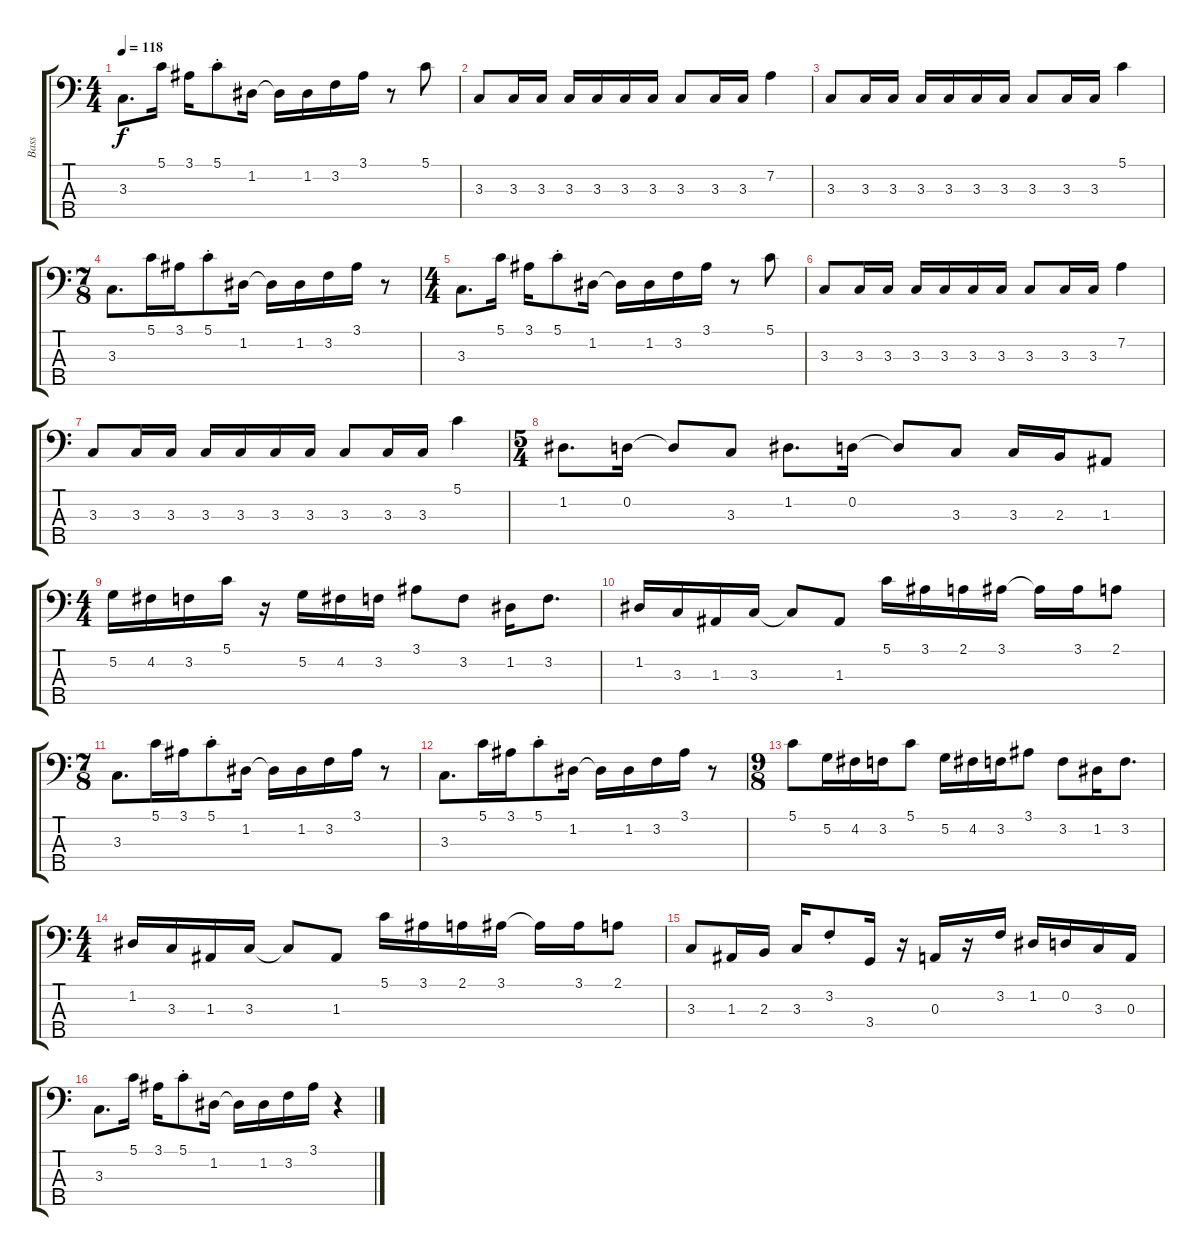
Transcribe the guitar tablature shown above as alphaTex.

\track ("Bass" "Bass") {instrument electricbassfinger}
\staff {score tabs}
\tuning (G2 D2 A1 E1 B0) {hide}
\ts (4 4)
\tempo 118
\clef f4
\ks c
3.3.8{d dy f} 5.1.16 3.1.16 5.1{st}.8 1.2.16 1.2{t}.16 1.2.16 3.2.16 3.1.16 r.8 5.1.8 |
3.3.8 3.3.16 3.3.16 3.3.16 3.3.16 3.3.16 3.3.16 3.3.8 3.3.16 3.3.16 7.2.4 |
3.3.8 3.3.16 3.3.16 3.3.16 3.3.16 3.3.16 3.3.16 3.3.8 3.3.16 3.3.16 5.1.4 |
\ts (7 8)
3.3.8{d} 5.1.16 3.1.16 5.1{st}.8 1.2.16 1.2{t}.16 1.2.16 3.2.16 3.1.16 r.8 |
\ts (4 4)
3.3.8{d} 5.1.16 3.1.16 5.1{st}.8 1.2.16 1.2{t}.16 1.2.16 3.2.16 3.1.16 r.8 5.1.8 |
3.3.8 3.3.16 3.3.16 3.3.16 3.3.16 3.3.16 3.3.16 3.3.8 3.3.16 3.3.16 7.2.4 |
3.3.8 3.3.16 3.3.16 3.3.16 3.3.16 3.3.16 3.3.16 3.3.8 3.3.16 3.3.16 5.1.4 |
\ts (5 4)
1.2.8{d} 0.2.16 0.2{t}.8 3.3.8 1.2.8{d} 0.2.16 0.2{t}.8 3.3.8 3.3.16 2.3.16 1.3.8 |
\ts (4 4)
5.2.16 4.2.16 3.2.16 5.1.16 r.16 5.2.16 4.2.16 3.2.16 3.1.8 3.2.8 1.2.16 3.2.8{d} |
1.2.16 3.3.16 1.3.16 3.3.16 3.3{t}.8 1.3.8 5.1.16 3.1.16 2.1.16 3.1.16 3.1{t}.16 3.1.16 2.1.8 |
\ts (7 8)
3.3.8{d} 5.1.16 3.1.16 5.1{st}.8 1.2.16 1.2{t}.16 1.2.16 3.2.16 3.1.16 r.8 |
3.3.8{d} 5.1.16 3.1.16 5.1{st}.8 1.2.16 1.2{t}.16 1.2.16 3.2.16 3.1.16 r.8 |
\ts (9 8)
5.1.8 5.2.16 4.2.16 3.2.16 5.1.8 5.2.16 4.2.16 3.2.16 3.1.8 3.2.8 1.2.16 3.2.8{d} |
\ts (4 4)
1.2.16 3.3.16 1.3.16 3.3.16 3.3{t}.8 1.3.8 5.1.16 3.1.16 2.1.16 3.1.16 3.1{t}.16 3.1.16 2.1.8 |
3.3.8 1.3.16 2.3.16 3.3.16 3.2{st}.8 3.4.16 r.16 0.3.16 r.16 3.2.16 1.2.16 0.2.16 3.3.16 0.3.16 |
3.3.8{d} 5.1.16 3.1.16 5.1{st}.8 1.2.16 1.2{t}.16 1.2.16 3.2.16 3.1.16 r.4
